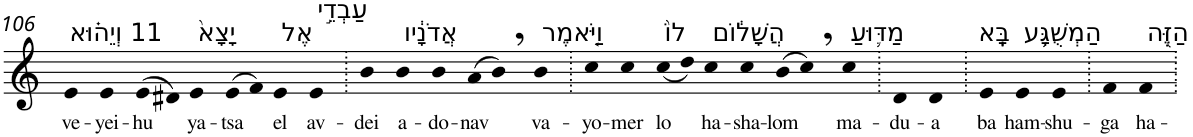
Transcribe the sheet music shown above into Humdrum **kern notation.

**kern	**text
*part1	*part1
*staff1	*staff1
*I"Piano	*
*I'Pno	*
!!LO:PB:g=z
*clefG2	*
*k[]	*
=106	=106
!LO:TX:a:t=11 וְיֵה֗וּא	!
!	!LO:LY:b
4e	ve-
!	!LO:LY:b
4e	-yei-
!	!LO:LY:b
(>8e	-hu
8d#X)	.
!LO:TX:a:t=יָצָא֙	!
!	!LO:LY:b
4e	ya-
!	!LO:LY:b
(>8e	-tsa
8f)	.
!LO:TX:a:t=אֶל	!
!	!LO:LY:b
4e	el
!LO:TX:a:t=עַבְדֵ֣י	!
!	!LO:LY:b
4e	av-
=107.	=107.
!	!LO:LY:b
4b	-dei
!LO:TX:a:t=אֲדֹנָ֔יו	!
!	!LO:LY:b
4b	a-
!	!LO:LY:b
4b	-do-
!	!LO:LY:b
(>8a	-nav
8b,)	.
!LO:TX:a:t=וַיֹּ֤אמֶר	!
!	!LO:LY:b
4b	va-
=108.	=108.
!	!LO:LY:b
4cc	-yo-
!	!LO:LY:b
4cc	-mer
!LO:TX:a:t=לוֹ֙	!
!	!LO:LY:b
(<8cc	lo
8dd)	.
!LO:TX:a:t=הֲשָׁל֔וֹם	!
!	!LO:LY:b
4cc	ha-
!	!LO:LY:b
4cc	-sha-
!	!LO:LY:b
(>8b	-lom
8cc,)	.
!LO:TX:a:t=מַדּ֛וּעַ	!
!	!LO:LY:b
4cc	ma-
=109.	=109.
!	!LO:LY:b
4d	-du-
!	!LO:LY:b
4d	-a
=110.	=110.
!LO:TX:a:t=בָּֽא	!
!	!LO:LY:b
4e	ba
!LO:TX:a:t=הַמְשֻׁגָּ֥ע	!
!	!LO:LY:b
4e	ham-
!	!LO:LY:b
4e	-shu-
=111.	=111.
!	!LO:LY:b
4f	-ga
!LO:TX:a:t=הַזֶּ֖ה	!
!	!LO:LY:b
4f	ha-
=.	=.
*-	*-
